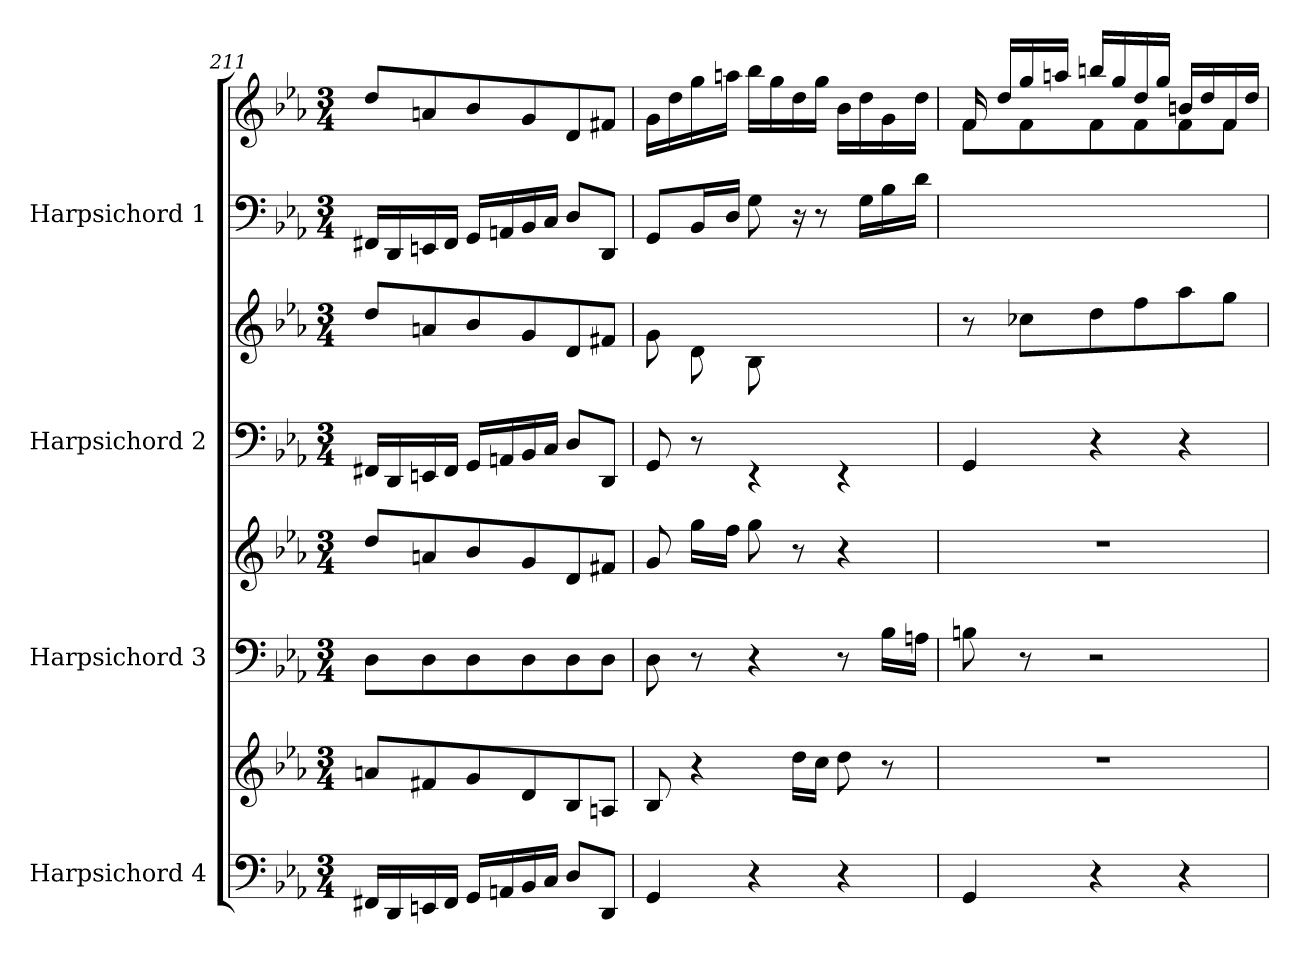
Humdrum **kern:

**kern	**kern	**kern	**kern	**kern	**kern	**kern	**kern
*part4	*part4	*part3	*part3	*part2	*part2	*part1	*part1
*staff8	*staff7	*staff6	*staff5	*staff4	*staff3	*staff2	*staff1
*I"Harpsichord 4	*	*I"Harpsichord 3	*	*I"Harpsichord 2	*	*I"Harpsichord 1	*
*I'Hp	*	*I'Hp	*	*I'Hp	*	*I'Hp	*
!!LO:PB:g=z
*clefF4	*clefG2	*clefF4	*clefG2	*clefF4	*clefG2	*clefF4	*clefG2
*k[b-e-a-]	*k[b-e-a-]	*k[b-e-a-]	*k[b-e-a-]	*k[b-e-a-]	*k[b-e-a-]	*k[b-e-a-]	*k[b-e-a-]
*M3/4	*M3/4	*M3/4	*M3/4	*M3/4	*M3/4	*M3/4	*M3/4
=211	=211	=211	=211	=211	=211	=211	=211
16FF#X/LL	8an/L	8D\L	8dd/L	16FF#X/LL	8dd/L	16FF#X/LL	8dd/L
16DD/	.	.	.	16DD/	.	16DD/	.
16EEn/	8f#X/	8D\	8an/	16EEn/	8an/	16EEn/	8an/
16FF#/JJ	.	.	.	16FF#/JJ	.	16FF#/JJ	.
16GG/LL	8g/	8D\	8b-/	16GG/LL	8b-/	16GG/LL	8b-/
16AAn/	.	.	.	16AAn/	.	16AAn/	.
16BB-/	8d/	8D\	8g/	16BB-/	8g/	16BB-/	8g/
16C/JJ	.	.	.	16C/JJ	.	16C/JJ	.
8D/L	8B-/	8D\	8d/	8D/L	8d/	8D/L	8d/
8DD/J	8An/J	8D\J	8f#X/J	8DD/J	8f#X/J	8DD/J	8f#X/J
=212	=212	=212	=212	=212	=212	=212	=212
*	*	*	*	*^	*	*	*
4GG/	8B-/	8D\	8g/	4.ryy	8GG/	8g\L	8GG/L	16g\LL
.	.	.	.	.	.	.	.	16dd\
.	4r	8r	16gg\LL	.	8r	8d\	16BB-/L	16gg\
.	.	.	16ff\JJ	.	.	.	16D/JJ	16aan\JJ
4r	.	4r	8gg\	.	4r	8B-\	8G\	16bb-\LL
.	.	.	.	.	.	.	.	16gg\
.	16dd\LL	.	8r	8G/	.	4.ryy	16r	16dd\
.	16cc\JJ	.	.	.	.	.	8r	16gg\JJ
4r	8dd\	8r	4r	8D/	4rEE	.	.	16b-\LL
.	.	.	.	.	.	.	16G\LL	16dd\
.	8r	16B-\LL	.	8G/J	.	.	16B-\	16g\
.	.	16An\JJ	.	.	.	.	16d\JJ	16dd\JJ
*	*	*	*	*v	*v	*	*	*
=213	=213	=213	=213	=213	=213	=213	=213
*	*	*	*	*	*	*	*^
4GG/	2.r	8Bn\	2.r	4GG/	8r	2.ryy	16f/	8f\L
.	.	.	.	.	.	.	16dd/LL	.
.	.	8r	.	.	8cc-X\L	.	16gg/	8f\
.	.	.	.	.	.	.	16aan/JJ	.
4r	.	2r	.	4r	8dd\	.	16bbn/LL	8f\
.	.	.	.	.	.	.	16gg/	.
.	.	.	.	.	8ff\	.	16dd/	8f\
.	.	.	.	.	.	.	16gg/JJ	.
4r	.	.	.	4r	8aa-\	.	16bn/LL	8f\
.	.	.	.	.	.	.	16dd/	.
.	.	.	.	.	8gg\J	.	16f/	8f\J
.	.	.	.	.	.	.	16dd/JJ	.
*	*	*	*	*	*	*	*v	*v
=	=	=	=	=	=	=	=
*-	*-	*-	*-	*-	*-	*-	*-
